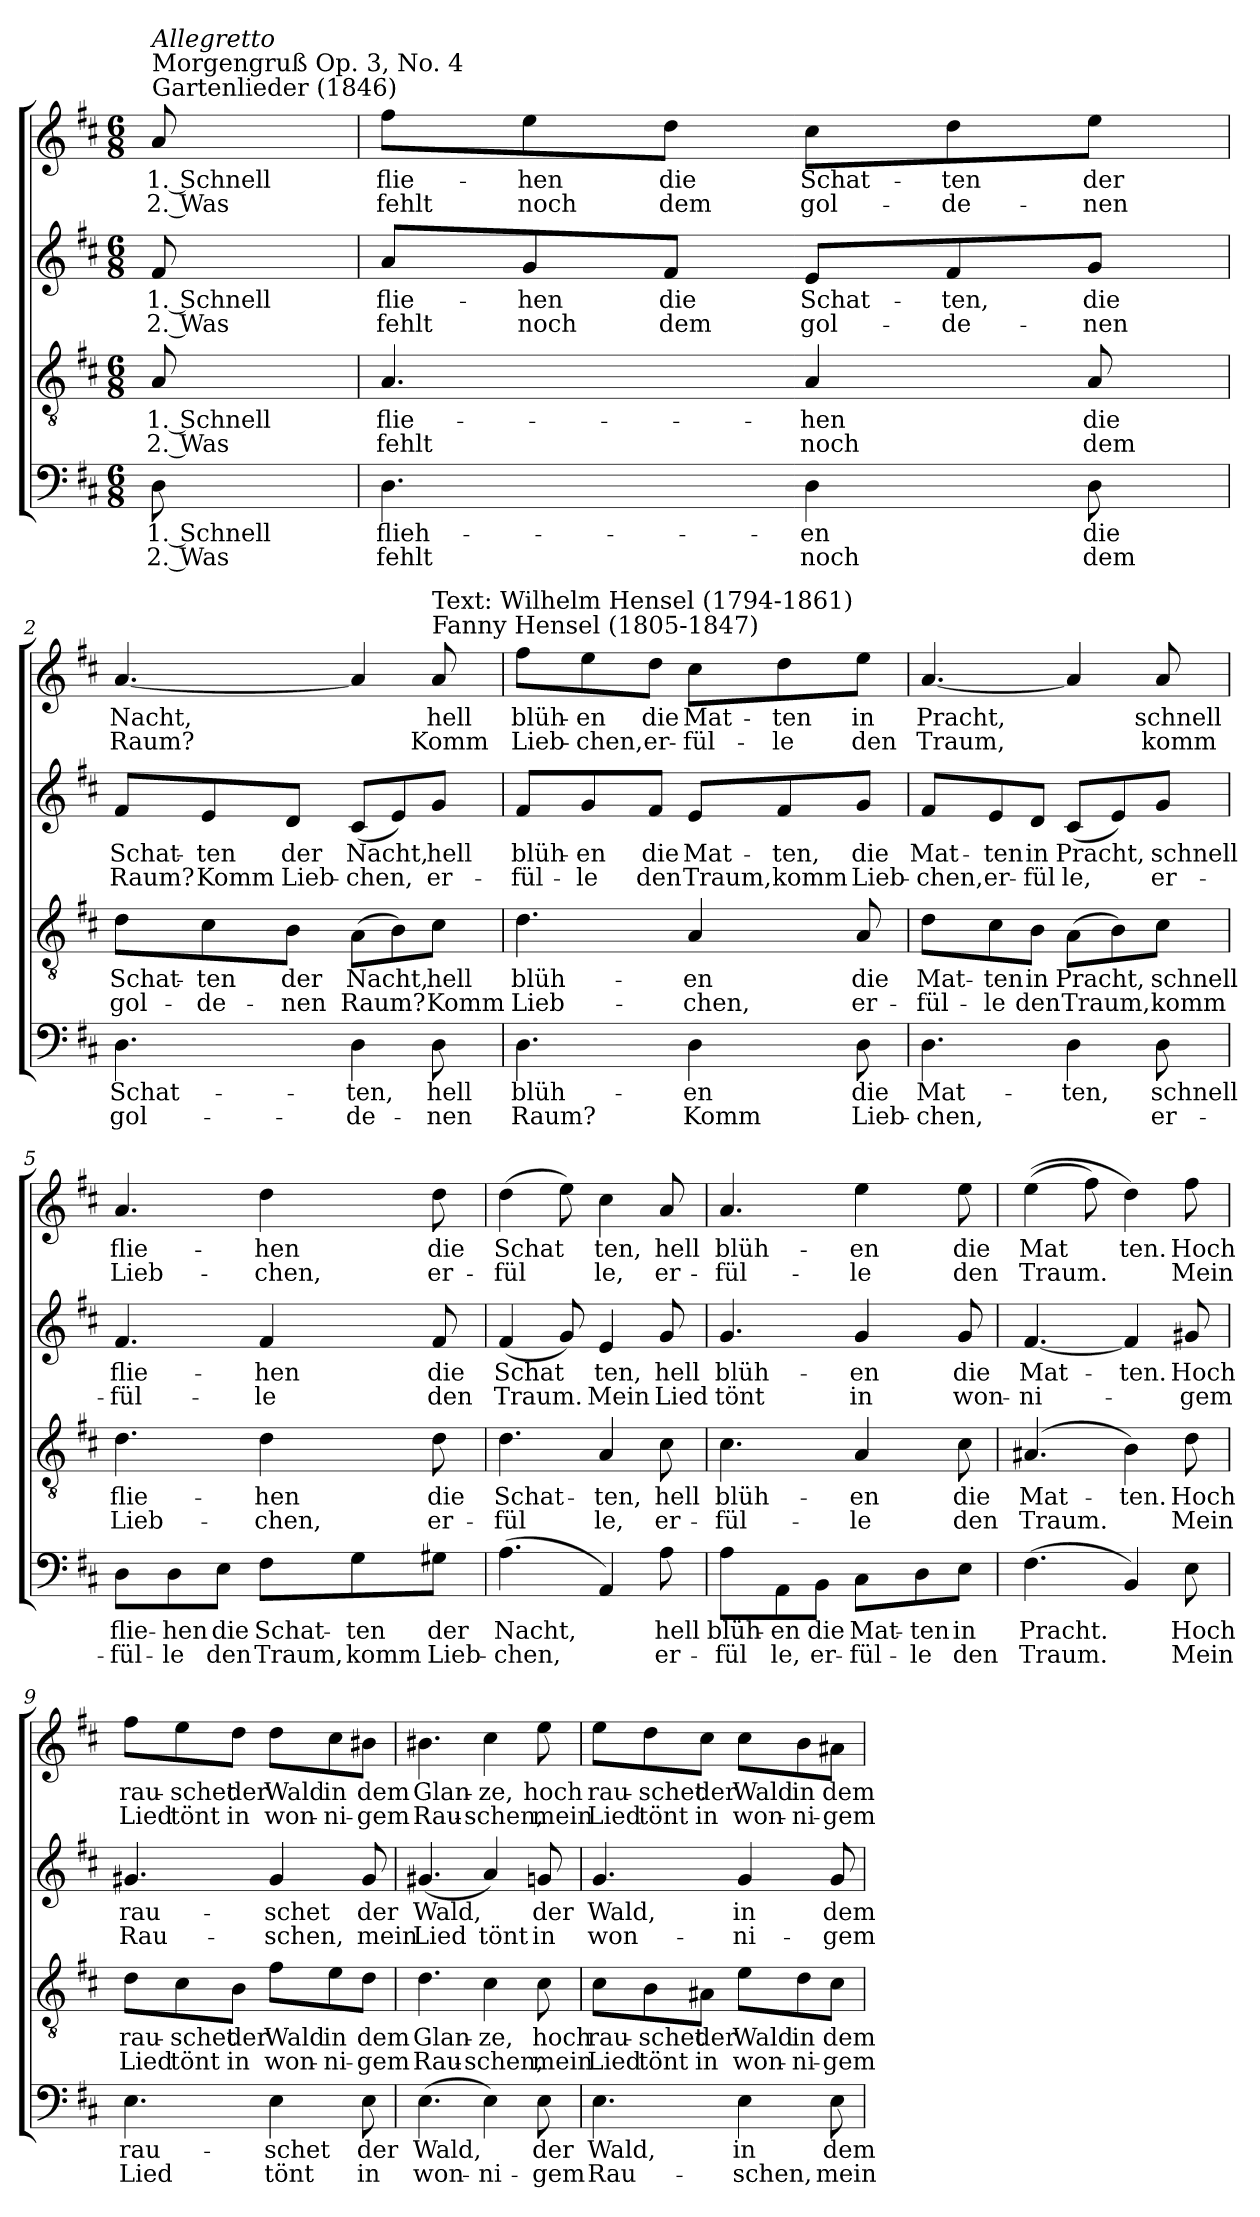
**kern	**text	**text	**kern	**text	**text	**kern	**text	**text	**kern	**text	**text
*part4	*part4	*part4	*part3	*part3	*part3	*part2	*part2	*part2	*part1	*part1	*part1
*staff4	*staff4	*staff4	*staff3	*staff3	*staff3	*staff2	*staff2	*staff2	*staff1	*staff1	*staff1
*clefF4	*	*	*clefGv2	*	*	*clefG2	*	*	*clefG2	*	*
*k[f#c#]	*	*	*k[f#c#]	*	*	*k[f#c#]	*	*	*k[f#c#]	*	*
*D:	*	*	*D:	*	*	*D:	*	*	*D:	*	*
*M6/8	*	*	*M6/8	*	*	*M6/8	*	*	*M6/8	*	*
=	=	=	=	=	=	=	=	=	=	=	=
!	!	!	!	!	!	!	!	!	!LO:TX:a:t=Gartenlieder (1846)	!	!
!	!	!	!	!	!	!	!	!	!LO:TX:a:t=Morgengruß   Op. 3, No. 4	!	!
!	!	!	!	!	!	!	!	!	!LO:TX:a:i:t=Allegretto	!	!
!	!LO:LY:b	!LO:LY:b	!	!LO:LY:b	!LO:LY:b	!	!LO:LY:b	!LO:LY:b	!	!LO:LY:b	!LO:LY:b
8D\	1. Schnell	2. Was	8A/	1. Schnell	2. Was	8f#/	1. Schnell	2. Was	8a/	1. Schnell	2. Was
=1	=1	=1	=1	=1	=1	=1	=1	=1	=1	=1	=1
!	!LO:LY:b	!LO:LY:b	!	!LO:LY:b	!LO:LY:b	!	!LO:LY:b	!LO:LY:b	!	!LO:LY:b	!LO:LY:b
4.D\	flieh-	fehlt	4.A/	flie-	fehlt	8a/L	flie-	fehlt	8ff#\L	flie-	fehlt
!	!	!	!	!	!	!	!LO:LY:b	!LO:LY:b	!	!LO:LY:b	!LO:LY:b
.	.	.	.	.	.	8g/	-hen	noch	8ee\	-hen	noch
!	!	!	!	!	!	!	!LO:LY:b	!LO:LY:b	!	!LO:LY:b	!LO:LY:b
.	.	.	.	.	.	8f#/J	die	dem	8dd\J	die	dem
!	!LO:LY:b	!LO:LY:b	!	!LO:LY:b	!LO:LY:b	!	!LO:LY:b	!LO:LY:b	!	!LO:LY:b	!LO:LY:b
4D\	-en	noch	4A/	-hen	noch	8e/L	Schat-	gol-	8cc#\L	Schat-	gol-
!	!	!	!	!	!	!	!LO:LY:b	!LO:LY:b	!	!LO:LY:b	!LO:LY:b
.	.	.	.	.	.	8f#/	-ten,	-de-	8dd\	-ten	-de-
!	!LO:LY:b	!LO:LY:b	!	!LO:LY:b	!LO:LY:b	!	!LO:LY:b	!LO:LY:b	!	!LO:LY:b	!LO:LY:b
8D\	die	dem	8A/	die	dem	8g/J	die	-nen	8ee\J	der	-nen
=2	=2	=2	=2	=2	=2	=2	=2	=2	=2	=2	=2
!	!LO:LY:b	!LO:LY:b	!	!LO:LY:b	!LO:LY:b	!	!LO:LY:b	!LO:LY:b	!	!LO:LY:b	!LO:LY:b
4.D\	Schat-	gol-	8d\L	Schat-	gol-	8f#/L	Schat-	Raum?	[4.a/	Nacht,	Raum?
!	!	!	!	!LO:LY:b	!LO:LY:b	!	!LO:LY:b	!LO:LY:b	!	!	!
.	.	.	8c#\	-ten	-de-	8e/	-ten	Komm	.	.	.
!	!	!	!	!LO:LY:b	!LO:LY:b	!	!LO:LY:b	!LO:LY:b	!	!	!
.	.	.	8B\J	der	-nen	8d/J	der	Lieb-	.	.	.
!	!LO:LY:b	!LO:LY:b	!	!LO:LY:b	!LO:LY:b	!	!LO:LY:b	!LO:LY:b	!	!	!
4D\	-ten,	-de-	(<8A\L	Nacht,	Raum?	(<8c#/L	Nacht,	-chen,	4a/]	.	.
.	.	.	8B\)	.	.	8e/)	.	.	.	.	.
!	!	!	!	!	!	!	!	!	!LO:TX:a:t=Fanny Hensel (1805-1847)	!	!
!	!	!	!	!	!	!	!	!	!LO:TX:a:t=Text&colon; Wilhelm Hensel (1794-1861)	!	!
!	!LO:LY:b	!LO:LY:b	!	!LO:LY:b	!LO:LY:b	!	!LO:LY:b	!LO:LY:b	!	!LO:LY:b	!LO:LY:b
8D\	hell	-nen	8c#\J	hell	Komm	8g/J	hell	er-	8a/	hell	Komm
=3	=3	=3	=3	=3	=3	=3	=3	=3	=3	=3	=3
!	!LO:LY:b	!LO:LY:b	!	!LO:LY:b	!LO:LY:b	!	!LO:LY:b	!LO:LY:b	!	!LO:LY:b	!LO:LY:b
4.D\	blüh-	Raum?	4.d\	blüh-	Lieb-	8f#/L	blüh-	-fül-	8ff#\L	blüh-	Lieb-
!	!	!	!	!	!	!	!LO:LY:b	!LO:LY:b	!	!LO:LY:b	!LO:LY:b
.	.	.	.	.	.	8g/	-en	-le	8ee\	-en	-chen,
!	!	!	!	!	!	!	!LO:LY:b	!LO:LY:b	!	!LO:LY:b	!LO:LY:b
.	.	.	.	.	.	8f#/J	die	den	8dd\J	die	er-
!	!LO:LY:b	!LO:LY:b	!	!LO:LY:b	!LO:LY:b	!	!LO:LY:b	!LO:LY:b	!	!LO:LY:b	!LO:LY:b
4D\	-en	Komm	4A/	-en	-chen,	8e/L	Mat-	Traum,	8cc#\L	Mat-	-fül-
!	!	!	!	!	!	!	!LO:LY:b	!LO:LY:b	!	!LO:LY:b	!LO:LY:b
.	.	.	.	.	.	8f#/	-ten,	komm	8dd\	-ten	-le
!	!LO:LY:b	!LO:LY:b	!	!LO:LY:b	!LO:LY:b	!	!LO:LY:b	!LO:LY:b	!	!LO:LY:b	!LO:LY:b
8D\	die	Lieb-	8A/	die	er-	8g/J	die	Lieb-	8ee\J	in	den
!!LO:LB:g=z
=4	=4	=4	=4	=4	=4	=4	=4	=4	=4	=4	=4
!	!LO:LY:b	!LO:LY:b	!	!LO:LY:b	!LO:LY:b	!	!LO:LY:b	!LO:LY:b	!	!LO:LY:b	!LO:LY:b
4.D\	Mat-	-chen,	8d\L	Mat-	-fül-	8f#/L	Mat-	-chen,	[4.a/	Pracht,	Traum,
!	!	!	!	!LO:LY:b	!LO:LY:b	!	!LO:LY:b	!LO:LY:b	!	!	!
.	.	.	8c#\	-ten	-le	8e/	-ten	er-	.	.	.
!	!	!	!	!LO:LY:b	!LO:LY:b	!	!LO:LY:b	!LO:LY:b	!	!	!
.	.	.	8B\J	in	den	8d/J	in	-fül	.	.	.
!	!LO:LY:b	!	!	!LO:LY:b	!LO:LY:b	!	!LO:LY:b	!LO:LY:b	!	!	!
4D\	-ten,	.	(<8A\L	Pracht,	Traum,	(<8c#/L	Pracht,	le,	4a/]	.	.
.	.	.	8B\)	.	.	8e/)	.	.	.	.	.
!	!LO:LY:b	!LO:LY:b	!	!LO:LY:b	!LO:LY:b	!	!LO:LY:b	!LO:LY:b	!	!LO:LY:b	!LO:LY:b
8D\	schnell	er-	8c#\J	schnell	komm	8g/J	schnell	er-	8a/	schnell	komm
=5	=5	=5	=5	=5	=5	=5	=5	=5	=5	=5	=5
!	!LO:LY:b	!LO:LY:b	!	!LO:LY:b	!LO:LY:b	!	!LO:LY:b	!LO:LY:b	!	!LO:LY:b	!LO:LY:b
8D\L	flie-	-fül-	4.d\	flie-	Lieb-	4.f#/	flie-	-fül-	4.a/	flie-	Lieb-
!	!LO:LY:b	!LO:LY:b	!	!	!	!	!	!	!	!	!
8D\	-hen	-le	.	.	.	.	.	.	.	.	.
!	!LO:LY:b	!LO:LY:b	!	!	!	!	!	!	!	!	!
8E\J	die	den	.	.	.	.	.	.	.	.	.
!	!LO:LY:b	!LO:LY:b	!	!LO:LY:b	!LO:LY:b	!	!LO:LY:b	!LO:LY:b	!	!LO:LY:b	!LO:LY:b
8F#\L	Schat-	Traum,	4d\	-hen	-chen,	4f#/	-hen	-le	4dd\	-hen	-chen,
!	!LO:LY:b	!LO:LY:b	!	!	!	!	!	!	!	!	!
8G\	-ten	komm	.	.	.	.	.	.	.	.	.
!	!LO:LY:b	!LO:LY:b	!	!LO:LY:b	!LO:LY:b	!	!LO:LY:b	!LO:LY:b	!	!LO:LY:b	!LO:LY:b
8G#X\J	der	Lieb-	8d\	die	er-	8f#/	die	den	8dd\	die	er-
=6	=6	=6	=6	=6	=6	=6	=6	=6	=6	=6	=6
!	!LO:LY:b	!LO:LY:b	!	!LO:LY:b	!LO:LY:b	!	!LO:LY:b	!LO:LY:b	!	!LO:LY:b	!LO:LY:b
(<4.A\	Nacht,	-chen,	4.d\	Schat-	-fül	(<4f#/	Schat	Traum.	(>4dd\	Schat	-fül
.	.	.	.	.	.	8g/)	.	.	8ee\)	.	.
!	!	!	!	!LO:LY:b	!LO:LY:b	!	!LO:LY:b	!LO:LY:b	!	!LO:LY:b	!LO:LY:b
4AA/)	.	.	4A/	-ten,	le,	4e/	ten,	Mein	4cc#\	ten,	le,
!	!LO:LY:b	!LO:LY:b	!	!LO:LY:b	!LO:LY:b	!	!LO:LY:b	!LO:LY:b	!	!LO:LY:b	!LO:LY:b
8A\	hell	er-	8c#\	hell	er-	8g/	hell	Lied	8a/	hell	er-
=7	=7	=7	=7	=7	=7	=7	=7	=7	=7	=7	=7
!	!LO:LY:b	!LO:LY:b	!	!LO:LY:b	!LO:LY:b	!	!LO:LY:b	!LO:LY:b	!	!LO:LY:b	!LO:LY:b
8A\L	blüh-	-fül	4.c#\	blüh-	-fül-	4.g/	blüh-	tönt	4.a/	blüh-	-fül-
!	!LO:LY:b	!LO:LY:b	!	!	!	!	!	!	!	!	!
8AA\	-en	le,	.	.	.	.	.	.	.	.	.
!	!LO:LY:b	!LO:LY:b	!	!	!	!	!	!	!	!	!
8BB\J	die	er-	.	.	.	.	.	.	.	.	.
!	!LO:LY:b	!LO:LY:b	!	!LO:LY:b	!LO:LY:b	!	!LO:LY:b	!LO:LY:b	!	!LO:LY:b	!LO:LY:b
8C#\L	Mat-	-fül-	4A/	-en	-le	4g/	-en	in	4ee\	-en	-le
!	!LO:LY:b	!LO:LY:b	!	!	!	!	!	!	!	!	!
8D\	-ten	-le	.	.	.	.	.	.	.	.	.
!	!LO:LY:b	!LO:LY:b	!	!LO:LY:b	!LO:LY:b	!	!LO:LY:b	!LO:LY:b	!	!LO:LY:b	!LO:LY:b
8E\J	in	den	8c#\	die	den	8g/	die	won-	8ee\	die	den
!!LO:PB:g=z
=8	=8	=8	=8	=8	=8	=8	=8	=8	=8	=8	=8
!	!LO:LY:b	!LO:LY:b	!	!LO:LY:b	!LO:LY:b	!	!LO:LY:b	!LO:LY:b	!	!LO:LY:b	!LO:LY:b
(<4.F#\	Pracht.	Traum.	(<4.A#X/	Mat-	Traum.	[4.f#/	Mat-	-ni-	(>(>4ee\	Mat	Traum.
.	.	.	.	.	.	.	.	.	8ff#\)	.	.
!	!	!	!	!LO:LY:b	!	!	!LO:LY:b	!	!	!LO:LY:b	!
4BB/)	.	.	4B\)	-ten.	.	4f#/]	-ten.	.	4dd\)	ten.	.
!	!LO:LY:b	!LO:LY:b	!	!LO:LY:b	!LO:LY:b	!	!LO:LY:b	!LO:LY:b	!	!LO:LY:b	!LO:LY:b
8E\	Hoch	Mein	8d\	Hoch	Mein	8g#X/	Hoch	-gem	8ff#\	Hoch	Mein
=9	=9	=9	=9	=9	=9	=9	=9	=9	=9	=9	=9
!	!LO:LY:b	!LO:LY:b	!	!LO:LY:b	!LO:LY:b	!	!LO:LY:b	!LO:LY:b	!	!LO:LY:b	!LO:LY:b
4.E\	rau-	Lied	8d\L	rau-	Lied	4.g#X/	rau-	Rau-	8ff#\L	rau-	Lied
!	!	!	!	!LO:LY:b	!LO:LY:b	!	!	!	!	!LO:LY:b	!LO:LY:b
.	.	.	8c#\	-schet	tönt	.	.	.	8ee\	-schet	tönt
!	!	!	!	!LO:LY:b	!LO:LY:b	!	!	!	!	!LO:LY:b	!LO:LY:b
.	.	.	8B\J	der	in	.	.	.	8dd\J	der	in
!	!LO:LY:b	!LO:LY:b	!	!LO:LY:b	!LO:LY:b	!	!LO:LY:b	!LO:LY:b	!	!LO:LY:b	!LO:LY:b
4E\	-schet	tönt	8f#\L	Wald	won-	4g#/	-schet	-schen,	8dd\L	Wald	won-
!	!	!	!	!LO:LY:b	!LO:LY:b	!	!	!	!	!LO:LY:b	!LO:LY:b
.	.	.	8e\	in	-ni-	.	.	.	8cc#\	in	-ni-
!	!LO:LY:b	!LO:LY:b	!	!LO:LY:b	!LO:LY:b	!	!LO:LY:b	!LO:LY:b	!	!LO:LY:b	!LO:LY:b
8E\	der	in	8d\J	dem	-gem	8g#/	der	mein	8b#X\J	dem	-gem
=10	=10	=10	=10	=10	=10	=10	=10	=10	=10	=10	=10
!	!LO:LY:b	!LO:LY:b	!	!LO:LY:b	!LO:LY:b	!	!LO:LY:b	!LO:LY:b	!	!LO:LY:b	!LO:LY:b
(>4.E\	Wald,	won-	4.d\	Glan-	Rau-	(<4.g#X/	Wald,	Lied	4.b#X\	Glan-	Rau-
!	!	!LO:LY:b	!	!LO:LY:b	!LO:LY:b	!	!	!LO:LY:b	!	!LO:LY:b	!LO:LY:b
4E\)	.	-ni-	4c#\	-ze,	-schen,	4a/)	.	tönt	4cc#\	-ze,	-schen,
!	!LO:LY:b	!LO:LY:b	!	!LO:LY:b	!LO:LY:b	!	!LO:LY:b	!LO:LY:b	!	!LO:LY:b	!LO:LY:b
8E\	der	-gem	8c#\	hoch	mein	8gn/	der	in	8ee\	hoch	mein
=11	=11	=11	=11	=11	=11	=11	=11	=11	=11	=11	=11
!	!LO:LY:b	!LO:LY:b	!	!LO:LY:b	!LO:LY:b	!	!LO:LY:b	!LO:LY:b	!	!LO:LY:b	!LO:LY:b
4.E\	Wald,	Rau-	8c#\L	rau-	Lied	4.g/	Wald,	won-	8ee\L	rau-	Lied
!	!	!	!	!LO:LY:b	!LO:LY:b	!	!	!	!	!LO:LY:b	!LO:LY:b
.	.	.	8B\	-schet	tönt	.	.	.	8dd\	-schet	tönt
!	!	!	!	!LO:LY:b	!LO:LY:b	!	!	!	!	!LO:LY:b	!LO:LY:b
.	.	.	8A#X\J	der	in	.	.	.	8cc#\J	der	in
!	!LO:LY:b	!LO:LY:b	!	!LO:LY:b	!LO:LY:b	!	!LO:LY:b	!LO:LY:b	!	!LO:LY:b	!LO:LY:b
4E\	in	-schen,	8e\L	Wald	won-	4g/	in	-ni-	8cc#\L	Wald	won-
!	!	!	!	!LO:LY:b	!LO:LY:b	!	!	!	!	!LO:LY:b	!LO:LY:b
.	.	.	8d\	in	-ni-	.	.	.	8b\	in	-ni-
!	!LO:LY:b	!LO:LY:b	!	!LO:LY:b	!LO:LY:b	!	!LO:LY:b	!LO:LY:b	!	!LO:LY:b	!LO:LY:b
8E\	dem	mein	8c#\J	dem	-gem	8g/	dem	-gem	8a#X\J	dem	-gem
=	=	=	=	=	=	=	=	=	=	=	=
*-	*-	*-	*-	*-	*-	*-	*-	*-	*-	*-	*-
